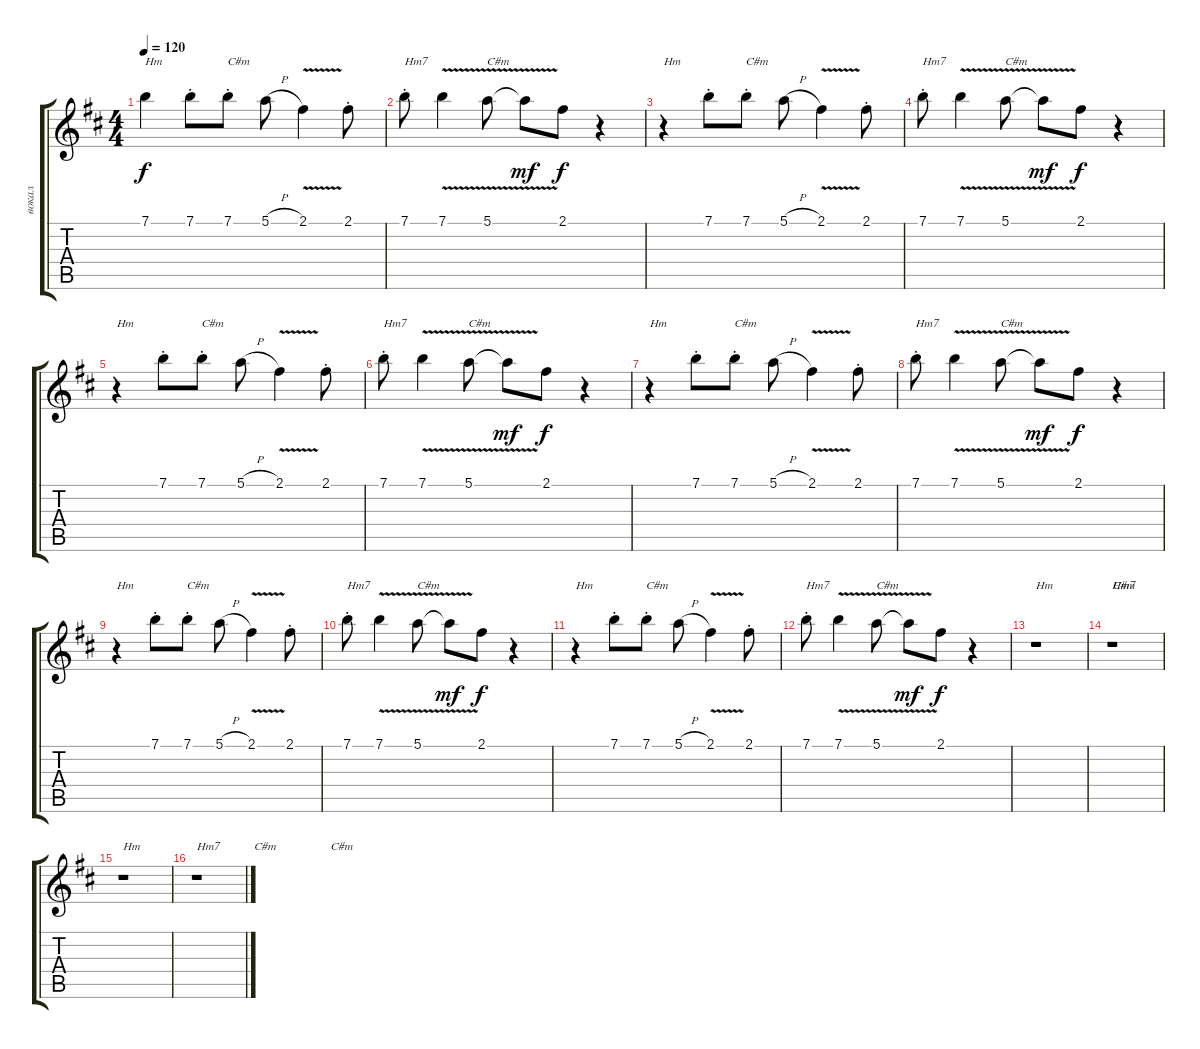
\track ("вокал" "вокал") {instrument electricguitarjazz}
\staff {score tabs}
\tuning (E4 B3 G3 D3 A2 E2) {hide}
\ts (4 4)
\tempo 120
\clef g2
\ks bminor
7.1{t}.4{txt "Hm" dy f} 7.1{st}.8 7.1{st}.8{txt "C#m"} 5.1{h}.8 2.1{v}.4 2.1{st}.8 |
7.1{st}.8{txt "Hm7"} 7.1{v}.4 5.1{v}.8{txt "C#m"} 5.1{t}.8{dy mf} 2.1.8{dy f} r.4 |
r.4{txt "Hm"} 7.1{st}.8 7.1{st}.8{txt "C#m"} 5.1{h}.8 2.1{v}.4 2.1{st}.8 |
7.1{st}.8{txt "Hm7"} 7.1{v}.4 5.1{v}.8{txt "C#m"} 5.1{t}.8{dy mf} 2.1.8{dy f} r.4 |
r.4{txt "Hm"} 7.1{st}.8 7.1{st}.8{txt "C#m"} 5.1{h}.8 2.1{v}.4 2.1{st}.8 |
7.1{st}.8{txt "Hm7"} 7.1{v}.4 5.1{v}.8{txt "C#m"} 5.1{t}.8{dy mf} 2.1.8{dy f} r.4 |
r.4{txt "Hm"} 7.1{st}.8 7.1{st}.8{txt "C#m"} 5.1{h}.8 2.1{v}.4 2.1{st}.8 |
7.1{st}.8{txt "Hm7"} 7.1{v}.4 5.1{v}.8{txt "C#m"} 5.1{t}.8{dy mf} 2.1.8{dy f} r.4 |
r.4{txt "Hm"} 7.1{st}.8 7.1{st}.8{txt "C#m"} 5.1{h}.8 2.1{v}.4 2.1{st}.8 |
7.1{st}.8{txt "Hm7"} 7.1{v}.4 5.1{v}.8{txt "C#m"} 5.1{t}.8{dy mf} 2.1.8{dy f} r.4 |
r.4{txt "Hm"} 7.1{st}.8 7.1{st}.8{txt "C#m"} 5.1{h}.8 2.1{v}.4 2.1{st}.8 |
7.1{st}.8{txt "Hm7"} 7.1{v}.4 5.1{v}.8{txt "C#m"} 5.1{t}.8{dy mf} 2.1.8{dy f} r.4 |
r.1{txt "Hm                    C#m"} |
r.1{txt "Hm7                                     C#m"} |
r.1{txt "Hm                                      C#m"} |
r.1{txt "Hm7                                     C#m"}
